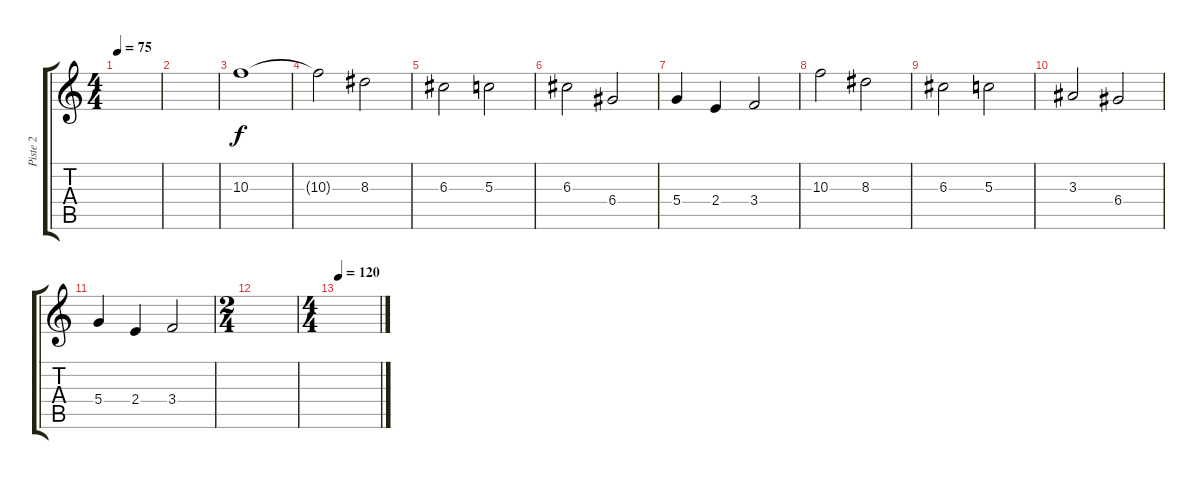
\track ("Piste 2" "Piste 2") {instrument overdrivenguitar}
\staff {score tabs}
\tuning (E4 B3 G3 D3 A2 E2) {hide}
\ts (4 4)
\tempo 75
\clef g2
\ks c
|
|
10.3.1{volume 13} |
10.3{t}.2 8.3.2 |
6.3.2 5.3.2 |
6.3.2 6.4.2 |
5.4.4 2.4.4 3.4.2 |
10.3.2 8.3.2 |
6.3.2 5.3.2 |
3.3.2 6.4.2 |
5.4.4 2.4.4 3.4.2 |
\ts (2 4)
|
\ts (4 4)
\tempo 120
